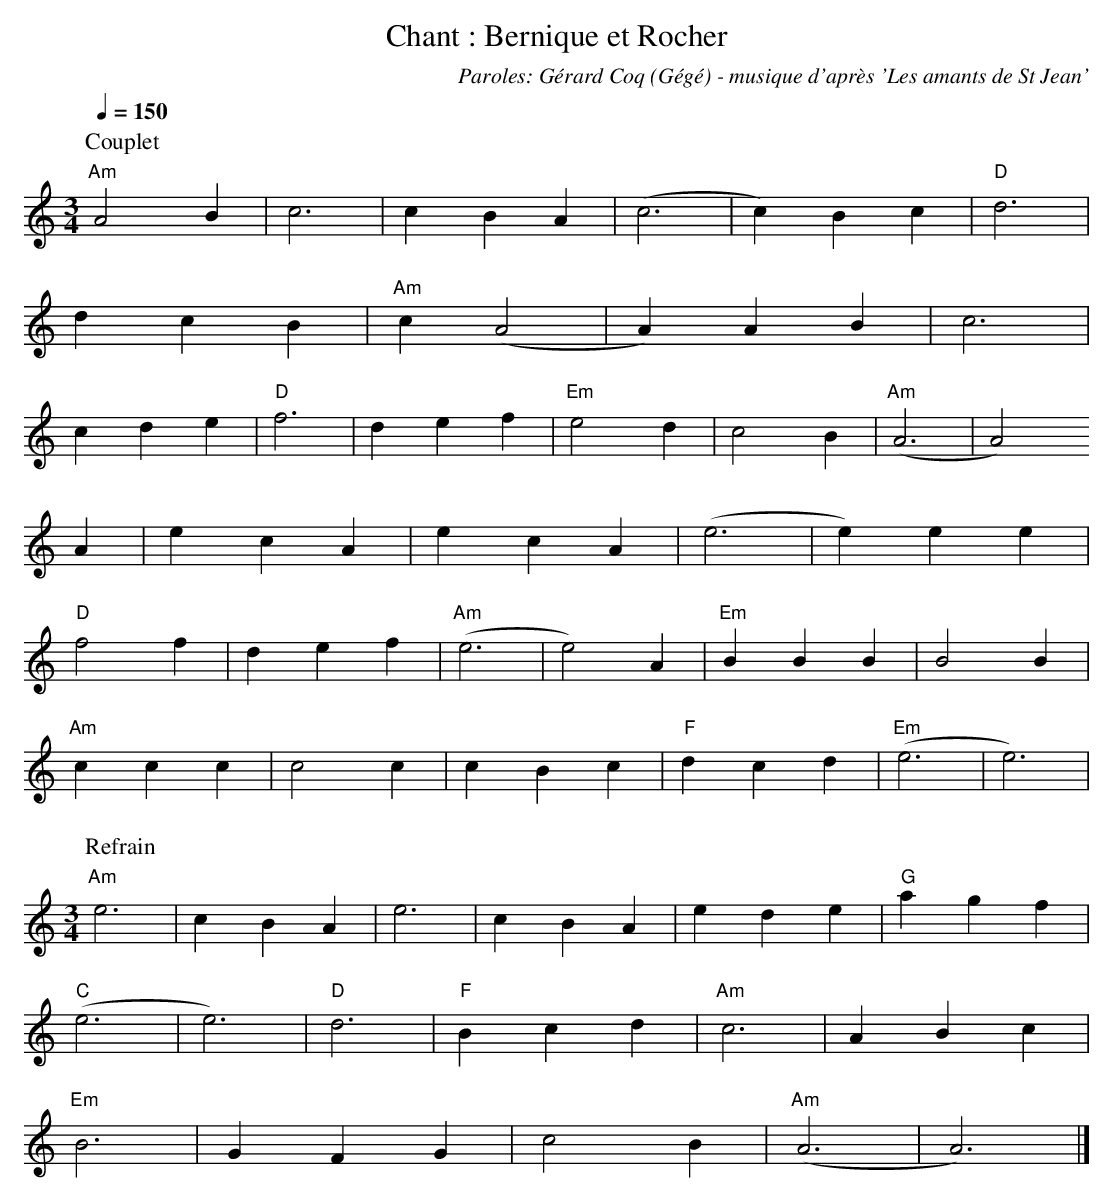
X:1
T:Chant : Bernique et Rocher
C:Paroles: Gérard Coq (Gégé) - musique d'après 'Les amants de St Jean'
M:3/4
L:1/8
Q:1/4=150
K:C
P:Couplet
K:C
"Am"A4 B2 | c6 | c2 B2 A2 | (c6 | c2) B2 c2 | "D"d6 |
d2 c2 B2 | "Am"c2 (A4 | A2) A2 B2 | c6 |
c2 d2 e2 | "D"f6 | d2 e2 f2 | "Em"e4 d2 | c4 B2 | "Am"(A6 | A4)
A2 | e2 c2 A2 | e2 c2 A2 | (e6 | e2) e2 e2 |
"D"f4 f2 | d2 e2 f2 | "Am"(e6 | e4) A2 | "Em"B2 B2 B2 | B4 B2 |
"Am"c2 c2 c2 | c4 c2 | c2 B2 c2 | "F"d2 c2 d2 | "Em"(e6 | e6) |
%%vskip 1
P:Refrain
M:3/4
L:1/8
K:C
"Am"e6 | c2 B2 A2 | e6 | c2 B2 A2 | e2 d2 e2 | "G"a2 g2 f2 |
"C"(e6 | e6) | "D"d6 | "F"B2 c2 d2 | "Am"c6 | A2 B2 c2 |
"Em"B6 |G2 F2 G2| c4 B2 | "Am"(A6 | A6) |]
